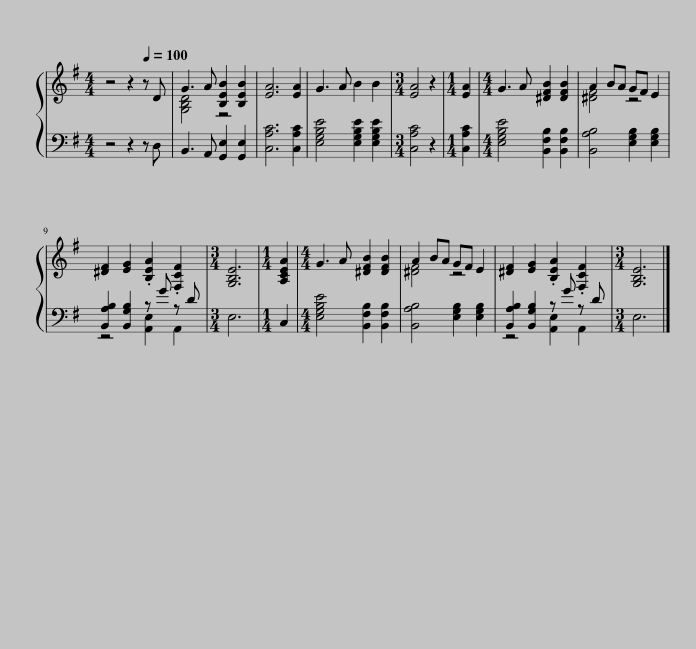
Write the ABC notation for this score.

X:1
%%score { ( 1 3 ) | ( 2 4 ) }
L:1/8
M:4/4
I:linebreak $
K:G
V:1 treble
V:3 treble
V:2 bass
V:4 bass
V:1
 z4 z2[Q:1/4=100] z D | G3 A [B,EB]2 [B,EB]2 | [EA]6 [EA]2 | G3 A B2 B2 |[M:3/4] [EA]4 z2 | %5
[M:1/4] [EA]2 |[M:4/4] G3 A [^DFB]2 [DFB]2 | A2 BA GF E2 |$ [^DF]2 [EG]2 .[B,EA]2 .[F,CF]2 |[M:3/4] [G,B,E]6 | %10
[M:1/4] [A,CEA]2 |[M:4/4] G3 A [^DFB]2 [DFB]2 | A2 BA GF E2 | [^DF]2 [EG]2 .[B,EA]2 .[F,CF]2 |[M:3/4] [G,B,E]6 |] %15
V:2
 z4 z2 z D, | B,,3 A,, [G,,E,]2 [G,,E,]2 | [C,A,C]6 [C,A,C]2 | [E,G,B,E]4 [E,G,B,E]2 [E,G,B,E]2 |[M:3/4] [C,A,C]4 z2 | %5
[M:1/4] [C,A,C]2 |[M:4/4] [E,G,B,E]4 [B,,F,B,]2 [B,,F,B,]2 | [B,,A,B,]4 [E,G,B,]2 [E,G,B,]2 |$ [B,,A,B,]2 [B,,G,B,]2 z G z D |[M:3/4] E,6 | %10
[M:1/4] C,2 |[M:4/4] [E,G,B,E]4 [B,,F,B,]2 [B,,F,B,]2 | [B,,A,B,]4 [E,G,B,]2 [E,G,B,]2 | [B,,A,B,]2 [B,,G,B,]2 z G z D |[M:3/4] E,6 |] %15
V:3
 x8 | [G,B,D]4 z4 | x8 | x8 |[M:3/4] x6 | %5
[M:1/4] x2 |[M:4/4] x8 | [^DF]4 z4 |$ x8 |[M:3/4] x6 | %10
[M:1/4] x2 |[M:4/4] x8 | [^DF]4 z4 | x8 |[M:3/4] x6 |] %15
V:4
 x8 | x8 | x8 | x8 |[M:3/4] x6 | %5
[M:1/4] x2 |[M:4/4] x8 | x8 |$ z4 [A,,E,]2 A,,2 |[M:3/4] x6 | %10
[M:1/4] x2 |[M:4/4] x8 | x8 | z4 [A,,E,]2 A,,2 |[M:3/4] x6 |] %15
